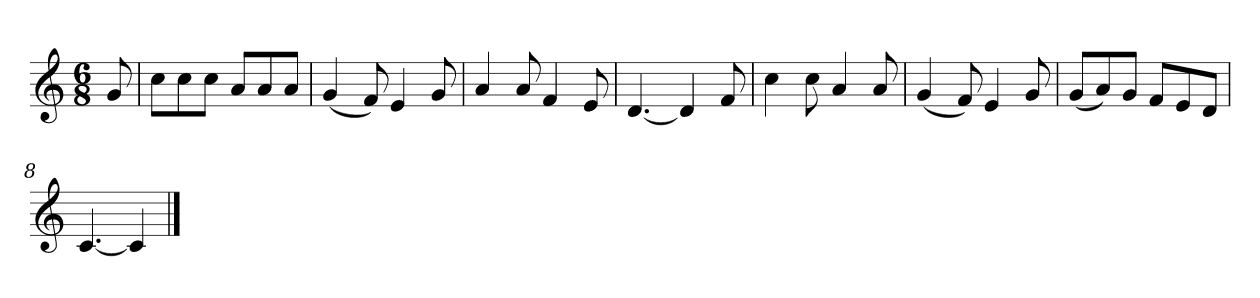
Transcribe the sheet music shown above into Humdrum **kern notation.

**kern
*part1
*staff1
*k[]
*M6/8
*MM120
=
8g
=1
8ccL
8cc
8ccJ
8aL
8a
8aJ
=2
(4g
8f)
4e
8g
=3
4a
8a
4f
8e
=4
[4.d
4d]
8f
=5
4cc
8cc
4a
8a
=6
(4g
8f)
4e
8g
=7
(8gL
8a)
8gJ
8fL
8e
8dJ
=8
[4.c
4c]
==
*-
